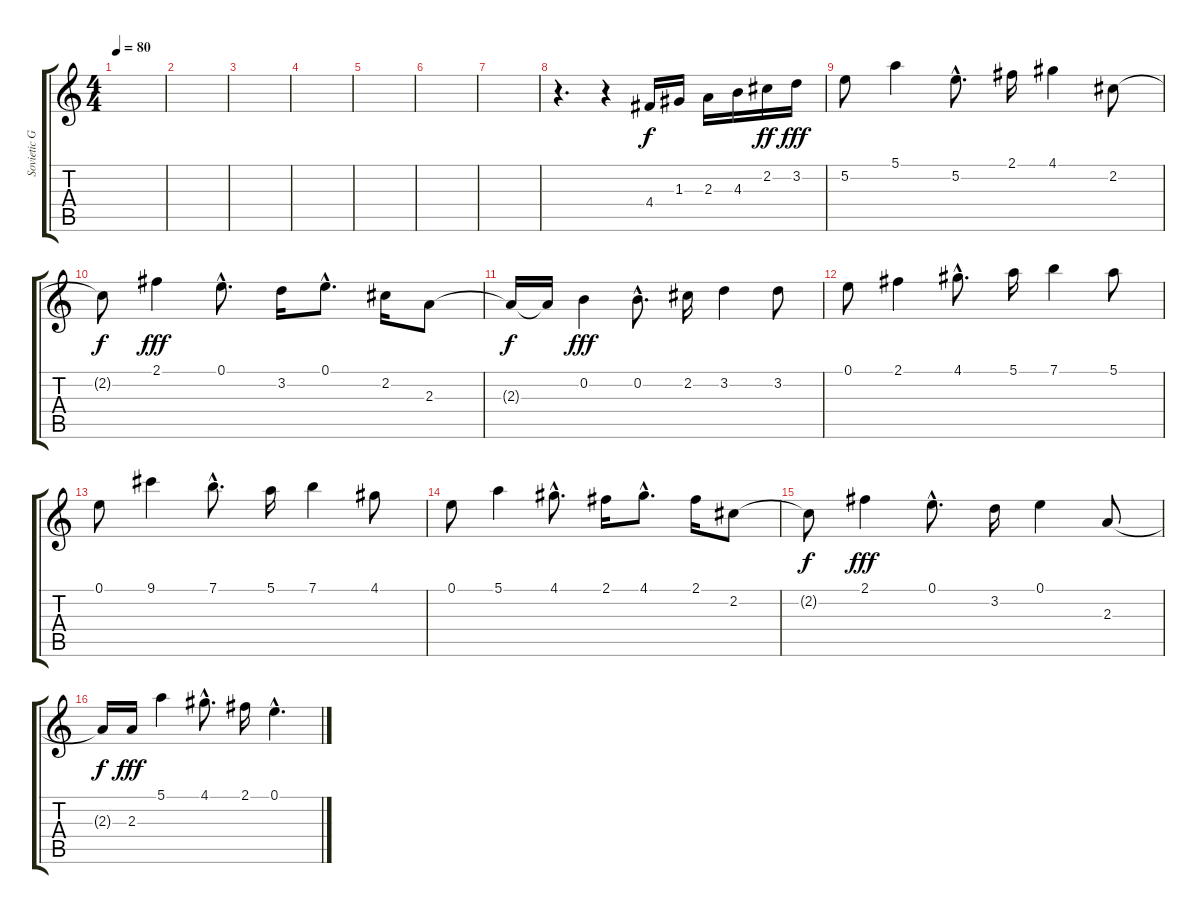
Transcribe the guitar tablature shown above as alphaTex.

\track ("Sovietic Guitarist2" "Sovietic G") {instrument overdrivenguitar}
\staff {score tabs}
\tuning (E4 B3 G3 D3 A2 E2) {hide}
\ts (4 4)
\tempo 80
\clef g2
\ks c
|
|
|
|
|
|
|
r.4{d} r.4 4.4.16 1.3.16 2.3.16{dy f} 4.3.16 2.2.16{dy ff} 3.2.16{dy fff} |
5.2.8 5.1.4 5.2{hac}.8{d} 2.1.16 4.1.4 2.2.8 |
2.2{t}.8{dy f} 2.1.4{dy fff} 0.1{hac}.8{d} 3.2.16 0.1{hac}.8{d} 2.2.16 2.3.8 |
2.3{t}.16{dy f} 2.3{t}.16 0.2.4{dy fff} 0.2{hac}.8{d} 2.2.16 3.2.4 3.2.8 |
0.1.8 2.1.4 4.1{hac}.8{d} 5.1.16 7.1.4 5.1.8 |
0.1.8 9.1.4 7.1{hac}.8{d} 5.1.16 7.1.4 4.1.8 |
0.1.8 5.1.4 4.1{hac}.8{d} 2.1.16 4.1{hac}.8{d} 2.1.16 2.2.8 |
2.2{t}.8{dy f} 2.1.4{dy fff} 0.1{hac}.8{d} 3.2.16 0.1.4 2.3.8 |
2.3{t}.16{dy f} 2.3.16{dy fff} 5.1.4 4.1{hac}.8{d} 2.1.16 0.1{ss hac}.4{d}
